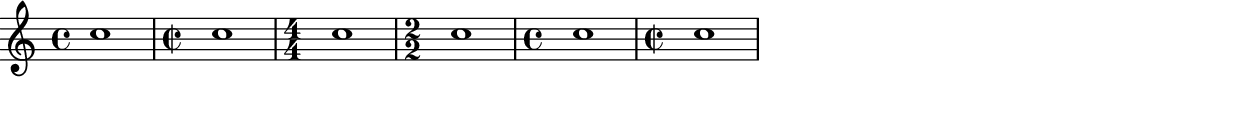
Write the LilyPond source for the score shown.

%% Generated by lilypond-book
%% Options: [exampleindent=10.16\mm,indent=0\mm,line-width=160\mm,paper-height=845.047\pt,paper-width=597.508\pt,papersize='(cons (* 597.508 pt) (* 845.047 pt)),quote]
\include "lilypond-book-preamble.ly"


% ****************************************************************
% Start cut-&-pastable-section
% ****************************************************************

#(ly:set-option 'eps-box-padding 3.000000)



\paper {
  #(set-paper-size '(cons (* 597.508 pt) (* 845.047 pt)))
  indent = 0\mm
  line-width = 160\mm
  % offset the left padding, also add 1mm as lilypond creates cropped
  % images with a little space on the right
  line-width = #(- line-width (* mm  3.000000) (* mm 1))
  line-width = 160\mm - 2.0 * 10.16\mm
  % offset the left padding, also add 1mm as lilypond creates cropped
  % images with a little space on the right
  line-width = #(- line-width (* mm  3.000000) (* mm 1))
}

\layout {
  
}




% ****************************************************************
% ly snippet:
% ****************************************************************
\sourcefileline 1068
\relative c'' {
  % Estil predeterminat
  \time 4/4 c1
  \time 2/2 c1
  % Canvia a estil numèric
  \numericTimeSignature
  \time 4/4 c1
  \time 2/2 c1
  % Torna al estil predeterminat
  \defaultTimeSignature
  \time 4/4 c1
  \time 2/2 c1
}


% ****************************************************************
% end ly snippet
% ****************************************************************
